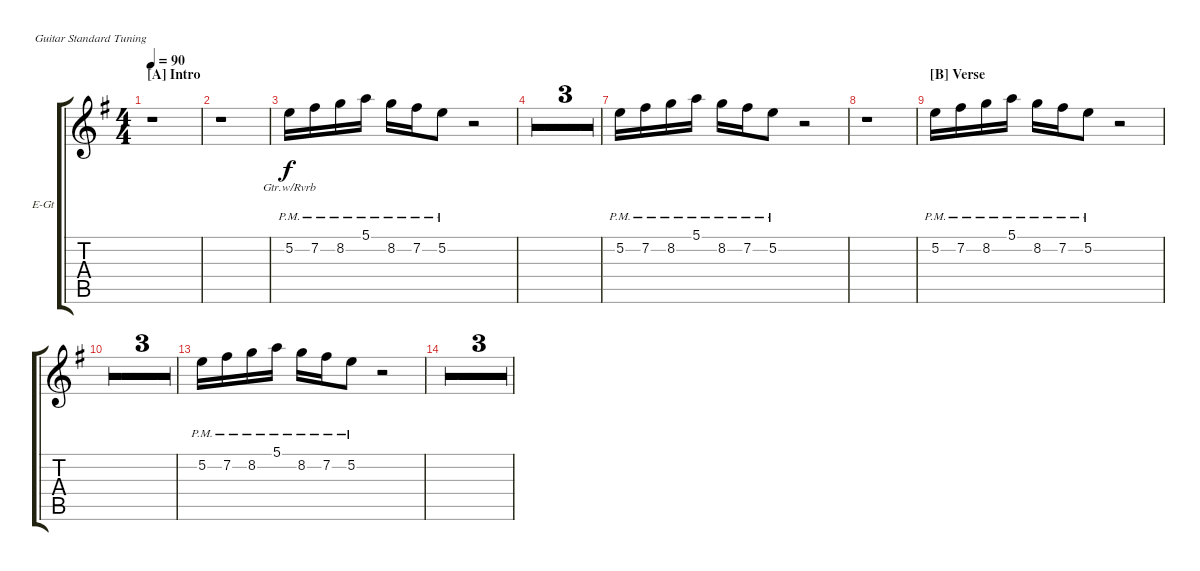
\defaultSystemsLayout 4
\bracketExtendMode groupsimilarinstruments
\firstSystemTrackNameOrientation horizontal
\otherSystemsTrackNameOrientation horizontal
\track ("Jamie Cook" "E-Gt") {multiBarRest instrument overdrivenguitar}
\staff {score tabs}
\tuning (E4 B3 G3 D3 A2 E2)
\ts (4 4)
\section ("A" "Intro")
\tempo 90
\clef g2
\ks g
r.1{dy f instrument overdrivenguitar} |
r.1 |
5.2{pm}.16{lyrics (0 "Gtr.w/Rvrb") lyrics (1 "") lyrics (2 "") lyrics (3 "") lyrics (4 "")} 7.2{pm}.16{lyrics (0 "") lyrics (1 "") lyrics (2 "") lyrics (3 "") lyrics (4 "")} 8.2{pm}.16{lyrics (0 "") lyrics (1 "") lyrics (2 "") lyrics (3 "") lyrics (4 "")} 5.1{pm}.16{lyrics (0 "") lyrics (1 "") lyrics (2 "") lyrics (3 "") lyrics (4 "")} 8.2{pm}.16{lyrics (0 "") lyrics (1 "") lyrics (2 "") lyrics (3 "") lyrics (4 "")} 7.2{pm}.16{lyrics (0 "") lyrics (1 "") lyrics (2 "") lyrics (3 "") lyrics (4 "")} 5.2{pm}.8{lyrics (0 "") lyrics (1 "") lyrics (2 "") lyrics (3 "") lyrics (4 "")} r.2 |
r.1 |
r.1 |
r.1 |
5.2{pm}.16{lyrics (0 "") lyrics (1 "") lyrics (2 "") lyrics (3 "") lyrics (4 "")} 7.2{pm}.16{lyrics (0 "") lyrics (1 "") lyrics (2 "") lyrics (3 "") lyrics (4 "")} 8.2{pm}.16{lyrics (0 "") lyrics (1 "") lyrics (2 "") lyrics (3 "") lyrics (4 "")} 5.1{pm}.16{lyrics (0 "") lyrics (1 "") lyrics (2 "") lyrics (3 "") lyrics (4 "")} 8.2{pm}.16{lyrics (0 "") lyrics (1 "") lyrics (2 "") lyrics (3 "") lyrics (4 "")} 7.2{pm}.16{lyrics (0 "") lyrics (1 "") lyrics (2 "") lyrics (3 "") lyrics (4 "")} 5.2{pm}.8{lyrics (0 "") lyrics (1 "") lyrics (2 "") lyrics (3 "") lyrics (4 "")} r.2 |
r.1 |
\section ("B" "Verse")
\scale
0.532307 5.2{pm}.16{lyrics (0 "") lyrics (1 "") lyrics (2 "") lyrics (3 "") lyrics (4 "")} 7.2{pm}.16{lyrics (0 "") lyrics (1 "") lyrics (2 "") lyrics (3 "") lyrics (4 "")} 8.2{pm}.16{lyrics (0 "") lyrics (1 "") lyrics (2 "") lyrics (3 "") lyrics (4 "")} 5.1{pm}.16{lyrics (0 "") lyrics (1 "") lyrics (2 "") lyrics (3 "") lyrics (4 "")} 8.2{pm}.16{lyrics (0 "") lyrics (1 "") lyrics (2 "") lyrics (3 "") lyrics (4 "")} 7.2{pm}.16{lyrics (0 "") lyrics (1 "") lyrics (2 "") lyrics (3 "") lyrics (4 "")} 5.2{pm}.8{lyrics (0 "") lyrics (1 "") lyrics (2 "") lyrics (3 "") lyrics (4 "")} r.2 |
\scale
0.468021 r.1 |
\scale 0
r.1 |
\scale 0
r.1 |
\scale
0.533734 5.2{pm}.16{lyrics (0 "") lyrics (1 "") lyrics (2 "") lyrics (3 "") lyrics (4 "")} 7.2{pm}.16{lyrics (0 "") lyrics (1 "") lyrics (2 "") lyrics (3 "") lyrics (4 "")} 8.2{pm}.16{lyrics (0 "") lyrics (1 "") lyrics (2 "") lyrics (3 "") lyrics (4 "")} 5.1{pm}.16{lyrics (0 "") lyrics (1 "") lyrics (2 "") lyrics (3 "") lyrics (4 "")} 8.2{pm}.16{lyrics (0 "") lyrics (1 "") lyrics (2 "") lyrics (3 "") lyrics (4 "")} 7.2{pm}.16{lyrics (0 "") lyrics (1 "") lyrics (2 "") lyrics (3 "") lyrics (4 "")} 5.2{pm}.8{lyrics (0 "") lyrics (1 "") lyrics (2 "") lyrics (3 "") lyrics (4 "")} r.2 |
\scale
0.466644 r.1 |
\scale 0
r.1 |
\scale 0
r.1
